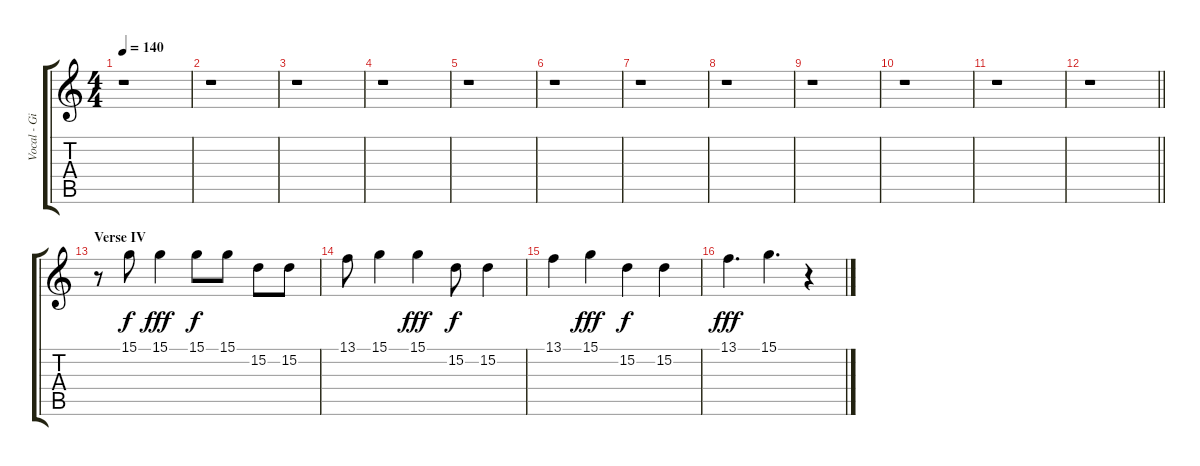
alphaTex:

\track ("Vocal - Gillan" "Vocal - Gi") {instrument lead2sawtooth}
\staff {score tabs}
\tuning (E4 B3 G3 D3 A2 E2) {hide}
\ts (4 4)
\tempo 140
\clef g2
\ks c
r.1{dy f} |
r.1 |
r.1 |
r.1 |
r.1 |
r.1 |
r.1 |
r.1 |
r.1 |
r.1 |
r.1 |
\barLineRight lightlight
r.1 |
\section ("" "Verse IV")
r.8 15.1.8 15.1.4{dy fff} 15.1.8{dy f} 15.1.8 15.2.8 15.2.8 |
13.1.8 15.1.4 15.1.4{dy fff} 15.2.8{dy f} 15.2.4 |
13.1.4 15.1.4{dy fff} 15.2.4{dy f} 15.2.4 |
13.1.4{d dy fff} 15.1.4{d} r.4
